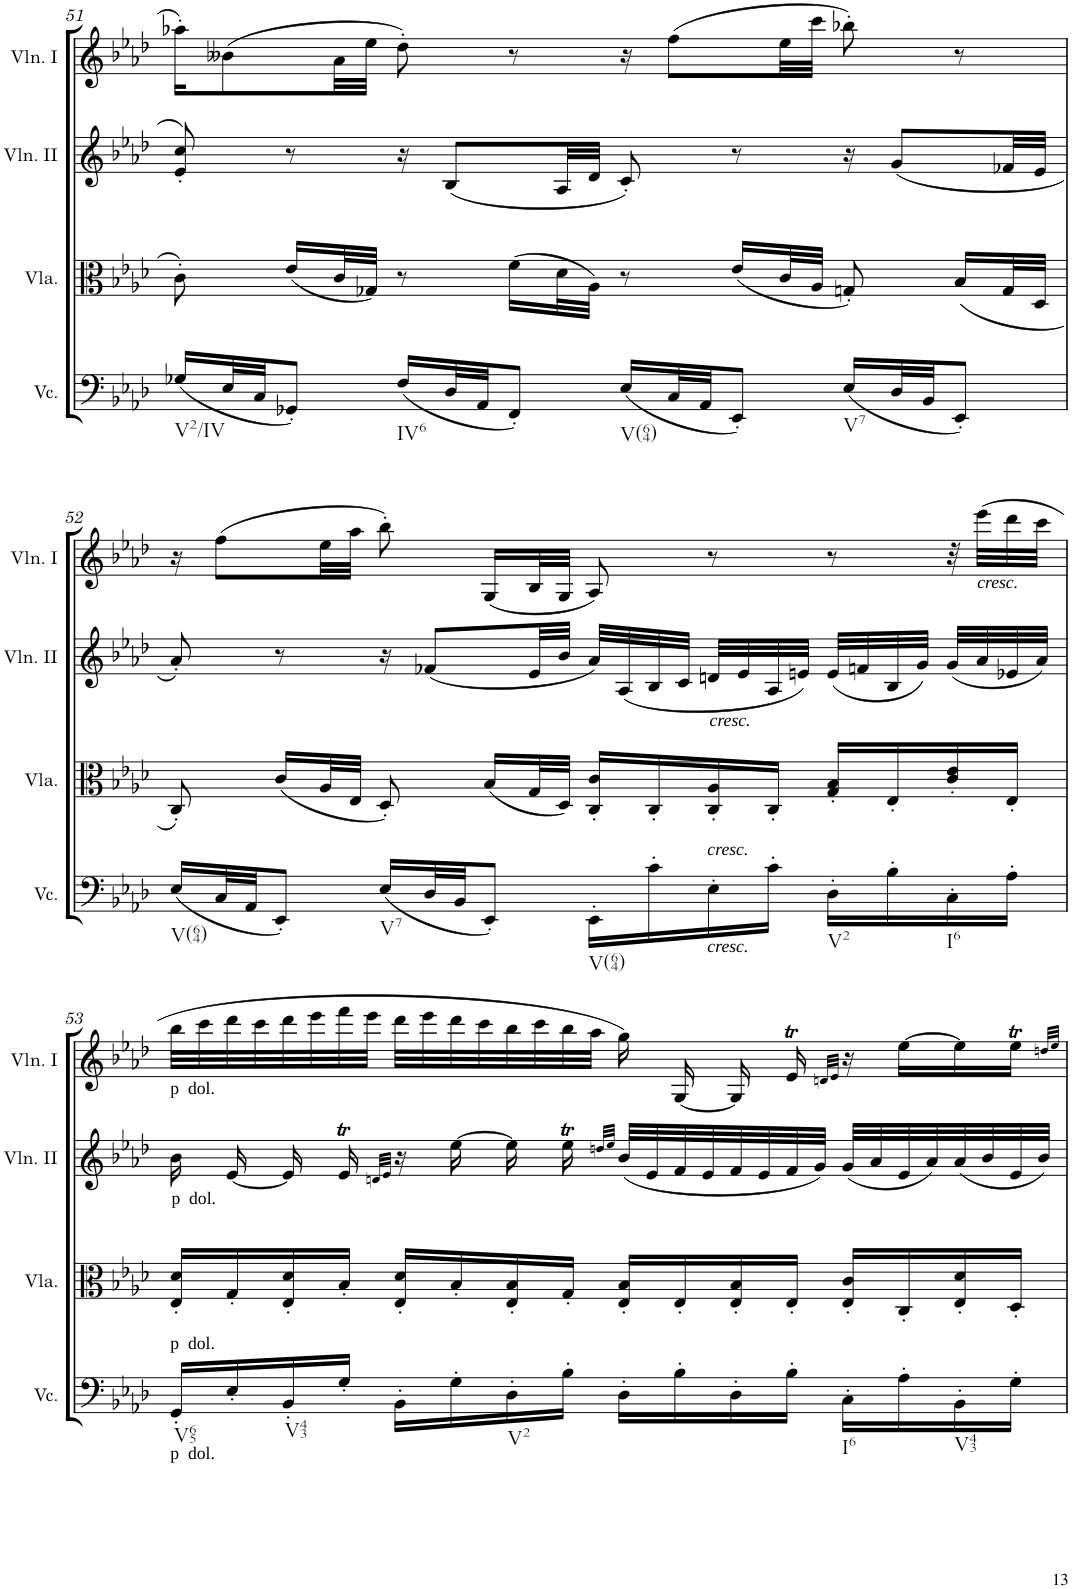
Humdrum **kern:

**kern	**kern	**kern	**kern
*part4	*part3	*part2	*part1
*staff4	*staff3	*staff2	*staff1
*I"Violoncello	*I"Viola	*I"Violin II	*I"Violin I
*I'Vc.	*I'Vla.	*I'Vln. II	*I'Vln. I
!!LO:PB:g=z
*clefF4	*clefC3	*clefG2	*clefG2
*k[b-e-a-d-]	*k[b-e-a-d-]	*k[b-e-a-d-]	*k[b-e-a-d-]
*A-:	*A-:	*A-:	*A-:
*M4/4	*M4/4	*M4/4	*M4/4
*met(c)	*met(c)	*met(c)	*met(c)
=51	=51	=51	=51
!LO:TX:b:t=V2/IV	!	!	!
(16G-X/LL	8c'\	8e-/' 8cc/'	16aa-X'\KL
32E-/L	.	.	(8b--X\
32C/JJ	.	.	.
8GG-X'/J)	(16e-/LL	8r	.
.	32c/L	.	32a-\LL
.	32G-X/JJJ)	.	32ee-\JJJ
!LO:TX:b:t=IV6	!	!	!
(16F/LL	8r	16r	8dd-'\)
32D-/L	.	(8B-/L	.
32AA-/JJ	.	.	.
8FF'/J)	(16f\LL	.	8r
.	32d-\L	32A-/LL	.
.	32A-\JJJ)	32d-/JJJ	.
!LO:TX:b:t=V(64)	!	!	!
(16E-/LL	8r	8c'/)	16r
32C/L	.	.	(8ff\L
32AA-/JJ	.	.	.
8EE-'/J)	(16e-/LL	8r	.
.	32c/L	.	32ee-\LL
.	32A-/JJJ	.	32ccc\JJJ
!LO:TX:b:t=V7	!	!	!
(16E-/LL	8Gn'/)	16r	8bb-X'\)
32D-/L	.	(8g/L	.
32BB-/JJ	.	.	.
8EE-'/J)	(16B-/LL	.	8r
.	32G/L	32f-X/LL	.
.	32D-/JJJ	32e-/JJJ	.
!!LO:LB:g=z
=52	=52	=52	=52
!LO:TX:b:t=V(64)	!	!	!
(16E-/LL	8C'/)	8a-'/)	16r
32C/L	.	.	(8ff\L
32AA-/JJ	.	.	.
8EE-'/J)	(16c/LL	8r	.
.	32A-/L	.	32ee-\LL
.	32E-/JJJ	.	32aa-\JJJ
!LO:TX:b:t=V7	!	!	!
(16E-/LL	8D-'/)	16r	8bb-'\)
32D-/L	.	(8f-X/L	.
32BB-/JJ	.	.	.
8EE-'/J)	(16B-/LL	.	(16G/LL
.	32G/L	32e-/LL	32B-/L
.	32D-/JJJ)	32b-/JJJ	32G/JJJ
!LO:TX:b:t=V(64)	!	!	!
16EE-'\LL	16C/' 16c/'LL	32a-/LLL)	8A-/)
.	.	(32A-/	.
16c'\	16C'/	32B-/	.
.	.	32c/JJJ	.
!	!	!LO:TX:b:i:t=cresc.	!
!LO:TX:b:i:t=cresc.	!	!	!
!LO:TX:a:i:t=cresc.	!	!	!
16E-'\	16C/' 16A-/'	32dn/LLL	8r
.	.	32e-/	.
16c'\JJ	16C'/JJ	32A-/	.
.	.	32en/JJJ)	.
!LO:TX:b:t=V2	!	!	!
16D-'\LL	16G/' 16B-/'LL	(32e/LLL	8r
.	.	32fn/	.
16B-'\	16E-'/	32B-/	.
.	.	32g/JJJ)	.
!LO:TX:b:t=I6	!	!	!
16C'\	16c/' 16e-/'	(32g/LLL	32r
!	!	!	!LO:TX:b:i:t=cresc.
.	.	32a-/	(32eee-\LLL
16A-'\JJ	16E-'/JJ	32e-X/	32ddd-\
.	.	32a-/JJJ)	32ccc\JJJ
!!LO:LB:g=z
=53	=53	=53	=53
!	!	!	!LO:TX:b:t=p  dol.
!	!	!LO:TX:b:t=p  dol.	!
!LO:TX:a:t=p  dol.	!	!	!
!LO:TX:b:t=p  dol.	!	!	!
!LO:TX:b:t=V65	!	!	!
16GG'/LL	16E-/' 16d-/'LL	16b-\	32bb-\LLL
.	.	.	32ccc\
16E-'/	16G'/	[16e-/	32ddd-\
.	.	.	32ccc\
!LO:TX:b:t=V43	!	!	!
16BB-'/	16E-/' 16d-/'	16e-/]	32ddd-\
.	.	.	32eee-\
16G'/JJ	16B-'/JJ	16e-T/	32fff\
.	.	.	32eee-\JJJ
.	.	32qdn/LLL	.
.	.	32qe-/JJJ	.
16BB-'\LL	16E-/' 16d-/'LL	16r	32ddd-\LLL
.	.	.	32eee-\
16G'\	16B-'/	[16ee-\	32ddd-\
.	.	.	32ccc\
!LO:TX:b:t=V2	!	!	!
16D-'\	16E-/' 16B-/'	16ee-\]	32bb-\
.	.	.	32ccc\
16B-'\JJ	16G'/JJ	16ee-T\	32bb-\
.	.	.	32aa-\JJJ
.	.	32qddn/LLL	.
.	.	32qee-/JJJ	.
16D-'\LL	16E-/' 16B-/'LL	(32b-/LLL	16gg\)
.	.	32e-/	.
16B-'\	16E-'/	32f/	[16G/
.	.	32e-/	.
16D-'\	16E-/' 16B-/'	32f/	16G/]
.	.	32e-/	.
16B-'\JJ	16E-'/JJ	32f/	16e-T/
.	.	32g/JJJ)	.
.	.	.	32qdn/LLL
.	.	.	32qe-/JJJ
!LO:TX:b:t=I6	!	!	!
16C'\LL	16E-/' 16c/'LL	(32g/LLL	16r
.	.	32a-/	.
16A-'\	16C'/	32e-/	[16ee-\LL
.	.	32a-/)	.
!LO:TX:b:t=V43	!	!	!
16BB-'\	16E-/' 16d-/'	(32a-/	16ee-\]
.	.	32b-/	.
16G'\JJ	16D-'/JJ	32e-/	16ee-T\JJ
.	.	32b-/JJJ)	.
.	.	.	32qddn/LLL
.	.	.	32qee-/JJJ
=	=	=	=
*-	*-	*-	*-
